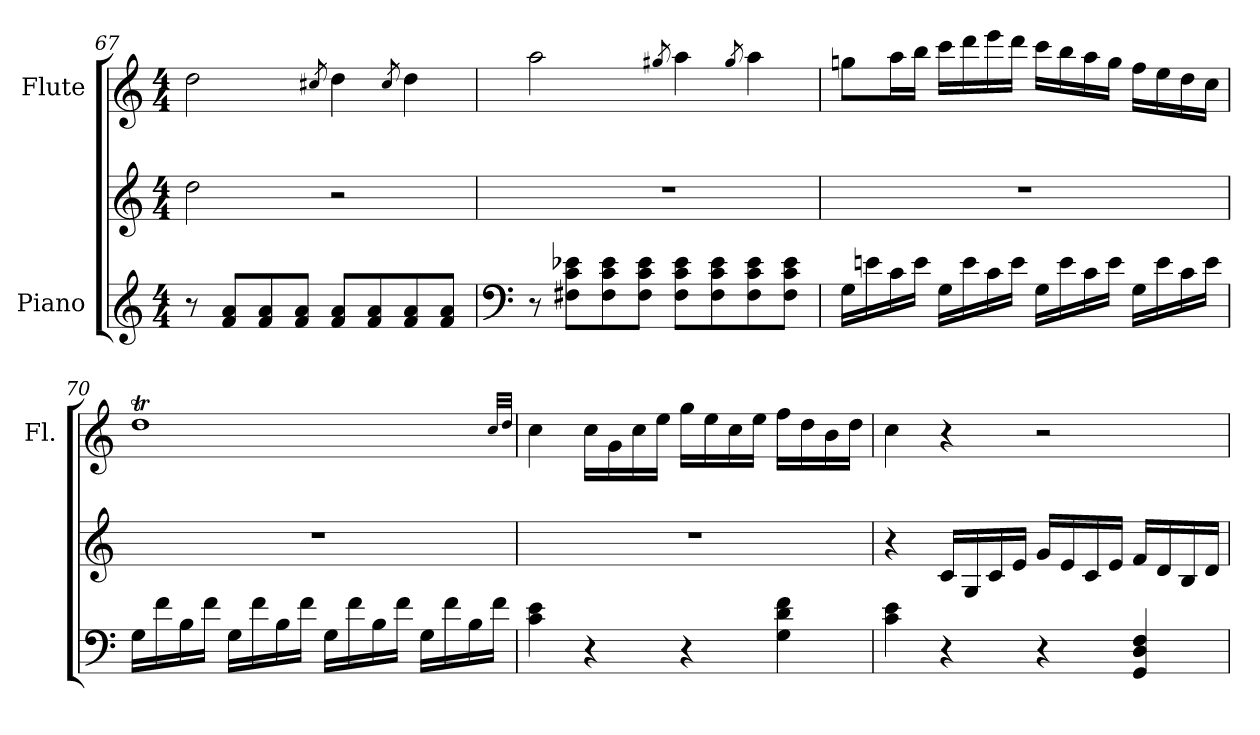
**kern	**kern	**kern
*part2	*part2	*part1
*staff3	*staff2	*staff1
*I"Piano	*	*I"Flute
*	*	*I'Fl.
*clefG2	*clefG2	*clefG2
*k[]	*k[]	*k[]
*M4/4	*M4/4	*M4/4
=67	=67	=67
8r	2dd\	2dd\
8f/ 8a/L	.	.
8f/ 8a/	.	.
8f/ 8a/J	.	.
.	.	8qcc#X/
8f/ 8a/L	2r	4dd\
8f/ 8a/	.	.
.	.	8qcc#/
8f/ 8a/	.	4dd\
8f/ 8a/J	.	.
=68	=68	=68
*clefF4	*	*
8r	1r	2aa\
8F#X\ 8c\ 8e-X\L	.	.
8F#\ 8c\ 8e-\	.	.
8F#\ 8c\ 8e-\J	.	.
.	.	8qgg#X/
8F#\ 8c\ 8e-\L	.	4aa\
8F#\ 8c\ 8e-\	.	.
.	.	8qgg#/
8F#\ 8c\ 8e-\	.	4aa\
8F#\ 8c\ 8e-\J	.	.
!!LO:LB:g=z
=69	=69	=69
16G\LL	1r	8ggn\L
16en\	.	.
16c\	.	16aa\L
16e\JJ	.	16bb\JJ
16G\LL	.	16ccc\LL
16e\	.	16ddd\
16c\	.	16eee\
16e\JJ	.	16ddd\JJ
16G\LL	.	16ccc\LL
16e\	.	16bb\
16c\	.	16aa\
16e\JJ	.	16gg\JJ
16G\LL	.	16ff\LL
16e\	.	16ee\
16c\	.	16dd\
16e\JJ	.	16cc\JJ
=70	=70	=70
16G\LL	1r	1ddT
16f\	.	.
16B\	.	.
16f\JJ	.	.
16G\LL	.	.
16f\	.	.
16B\	.	.
16f\JJ	.	.
16G\LL	.	.
16f\	.	.
16B\	.	.
16f\JJ	.	.
16G\LL	.	.
16f\	.	.
16B\	.	.
16f\JJ	.	.
.	.	32qcc/LLL
.	.	32qdd/JJJ
=71	=71	=71
4c\ 4e\	1r	4cc\
4r	.	16cc\LL
.	.	16g\
.	.	16cc\
.	.	16ee\JJ
4r	.	16gg\LL
.	.	16ee\
.	.	16cc\
.	.	16ee\JJ
4G\ 4d\ 4f\	.	16ff\LL
.	.	16dd\
.	.	16b\
.	.	16dd\JJ
=72	=72	=72
4c\ 4e\	4r	4cc\
4r	16c/LL	4r
.	16G/	.
.	16c/	.
.	16e/JJ	.
4r	16g/LL	2r
.	16e/	.
.	16c/	.
.	16e/JJ	.
4GG/ 4D/ 4F/	16f/LL	.
.	16d/	.
.	16B/	.
.	16d/JJ	.
=	=	=
*-	*-	*-
